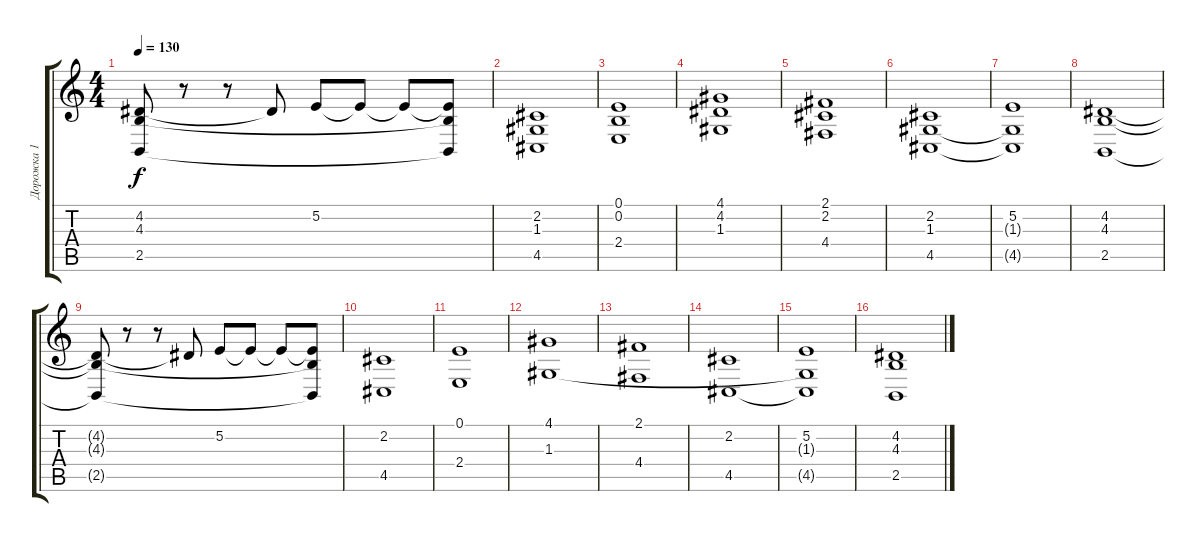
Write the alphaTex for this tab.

\track ("Дорожка 1" "Дорожка 1") {instrument stringensemble2}
\staff {score tabs}
\tuning (E4 B3 G3 D3 A2 E2) {hide}
\ts (4 4)
\tempo 130
\clef g2
\ks c
(4.2{t} 4.3{t} 2.5{t}).8{dy f} r.8 r.8 4.2{t}.8 5.2.8 5.2{t}.8 5.2{t}.8 (5.2{t} 4.3{t} 2.5{t}).8 |
(2.2 1.3 4.5).1 |
(0.1 0.2 2.4).1 |
(4.1 4.2 1.3).1 |
(2.1 2.2 4.4).1 |
(2.2 1.3 4.5).1 |
(5.2 1.3{t} 4.5{t}).1 |
(4.2 4.3 2.5).1 |
(4.2{t} 4.3{t} 2.5{t}).8 r.8 r.8 4.2{t}.8 5.2.8 5.2{t}.8 5.2{t}.8 (5.2{t} 4.3{t} 2.5{t}).8 |
(2.2 4.5).1 |
(0.1 2.4).1 |
(4.1 1.3).1 |
(2.1 4.4).1 |
(2.2 4.5).1 |
(5.2 1.3{t} 4.5{t}).1 |
(4.2 4.3 2.5).1
